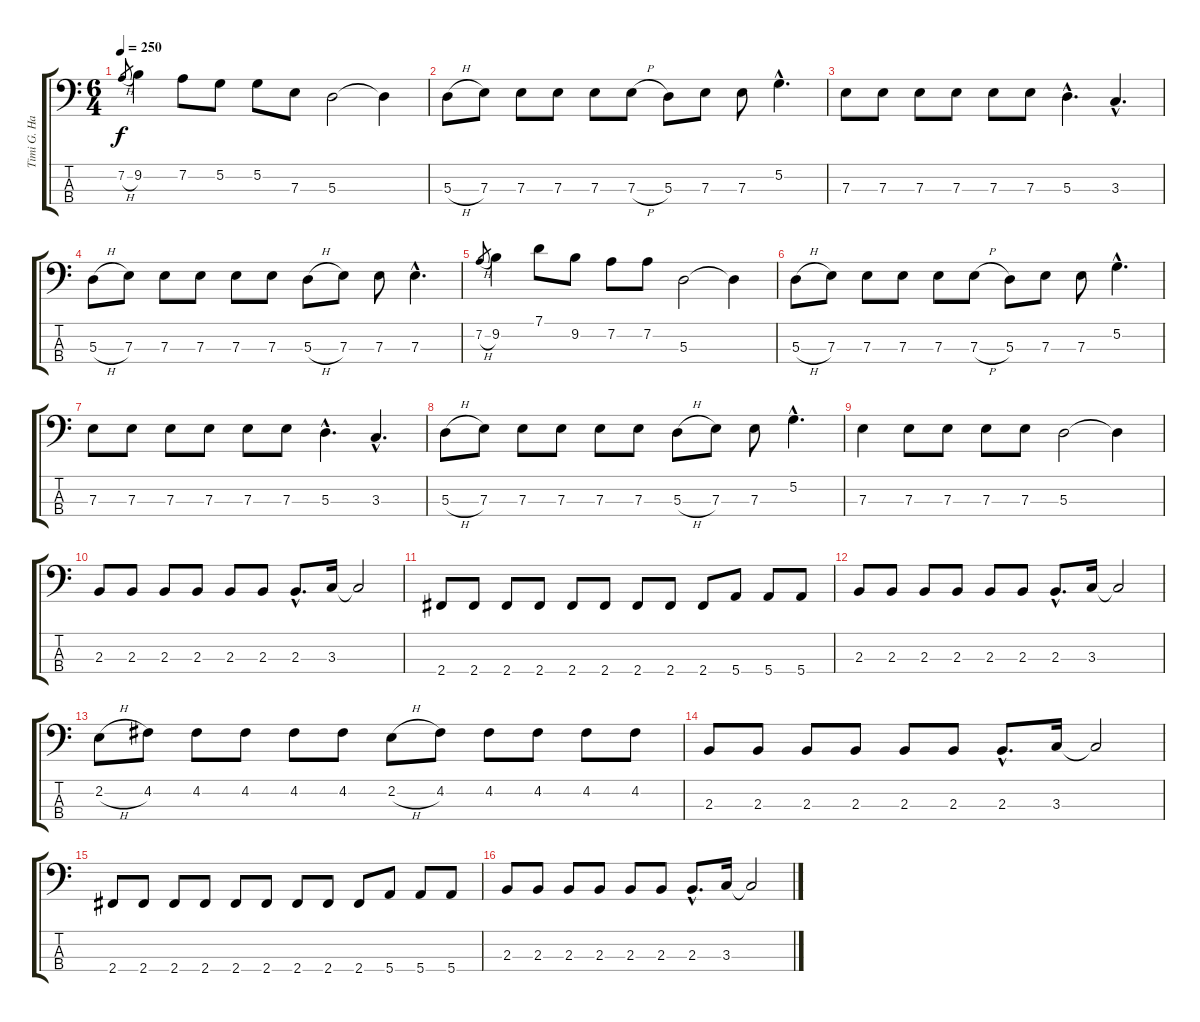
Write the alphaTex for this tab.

\track ("Timi G. Hansen" "Timi G. Ha") {instrument electricbasspick}
\staff {score tabs}
\tuning (G2 D2 A1 E1) {hide}
\ts (6 4)
\tempo 250
\clef f4
\ks c
7.2{h}.8{gr dy f} 9.2.4 7.2.8 5.2.8 5.2.8 7.3.8 5.3.2 5.3{t}.4 |
5.3{h}.8 7.3.8 7.3.8 7.3.8 7.3.8 7.3{h}.8 5.3.8 7.3.8 7.3.8 5.2{hac}.4{d} |
7.3.8 7.3.8 7.3.8 7.3.8 7.3.8 7.3.8 5.3{hac}.4{d} 3.3{hac}.4{d} |
5.3{h}.8 7.3.8 7.3.8 7.3.8 7.3.8 7.3.8 5.3{h}.8 7.3.8 7.3.8 7.3{hac}.4{d} |
7.2{h}.8{gr} 9.2.4 7.1.8 9.2.8 7.2.8 7.2.8 5.3.2 5.3{t}.4 |
5.3{h}.8 7.3.8 7.3.8 7.3.8 7.3.8 7.3{h}.8 5.3.8 7.3.8 7.3.8 5.2{hac}.4{d} |
7.3.8 7.3.8 7.3.8 7.3.8 7.3.8 7.3.8 5.3{hac}.4{d} 3.3{hac}.4{d} |
5.3{h}.8 7.3.8 7.3.8 7.3.8 7.3.8 7.3.8 5.3{h}.8 7.3.8 7.3.8 5.2{hac}.4{d} |
7.3.4 7.3.8 7.3.8 7.3.8 7.3.8 5.3.2 5.3{t}.4 |
2.3.8 2.3.8 2.3.8 2.3.8 2.3.8 2.3.8 2.3{hac}.8{d} 3.3.16 3.3{t}.2 |
2.4.8 2.4.8 2.4.8 2.4.8 2.4.8 2.4.8 2.4.8 2.4.8 2.4.8 5.4.8 5.4.8 5.4.8 |
2.3.8 2.3.8 2.3.8 2.3.8 2.3.8 2.3.8 2.3{hac}.8{d} 3.3.16 3.3{t}.2 |
2.2{h}.8 4.2.8 4.2.8 4.2.8 4.2.8 4.2.8 2.2{h}.8 4.2.8 4.2.8 4.2.8 4.2.8 4.2.8 |
2.3.8 2.3.8 2.3.8 2.3.8 2.3.8 2.3.8 2.3{hac}.8{d} 3.3.16 3.3{t}.2 |
2.4.8 2.4.8 2.4.8 2.4.8 2.4.8 2.4.8 2.4.8 2.4.8 2.4.8 5.4.8 5.4.8 5.4.8 |
2.3.8 2.3.8 2.3.8 2.3.8 2.3.8 2.3.8 2.3{hac}.8{d} 3.3.16 3.3{t}.2
